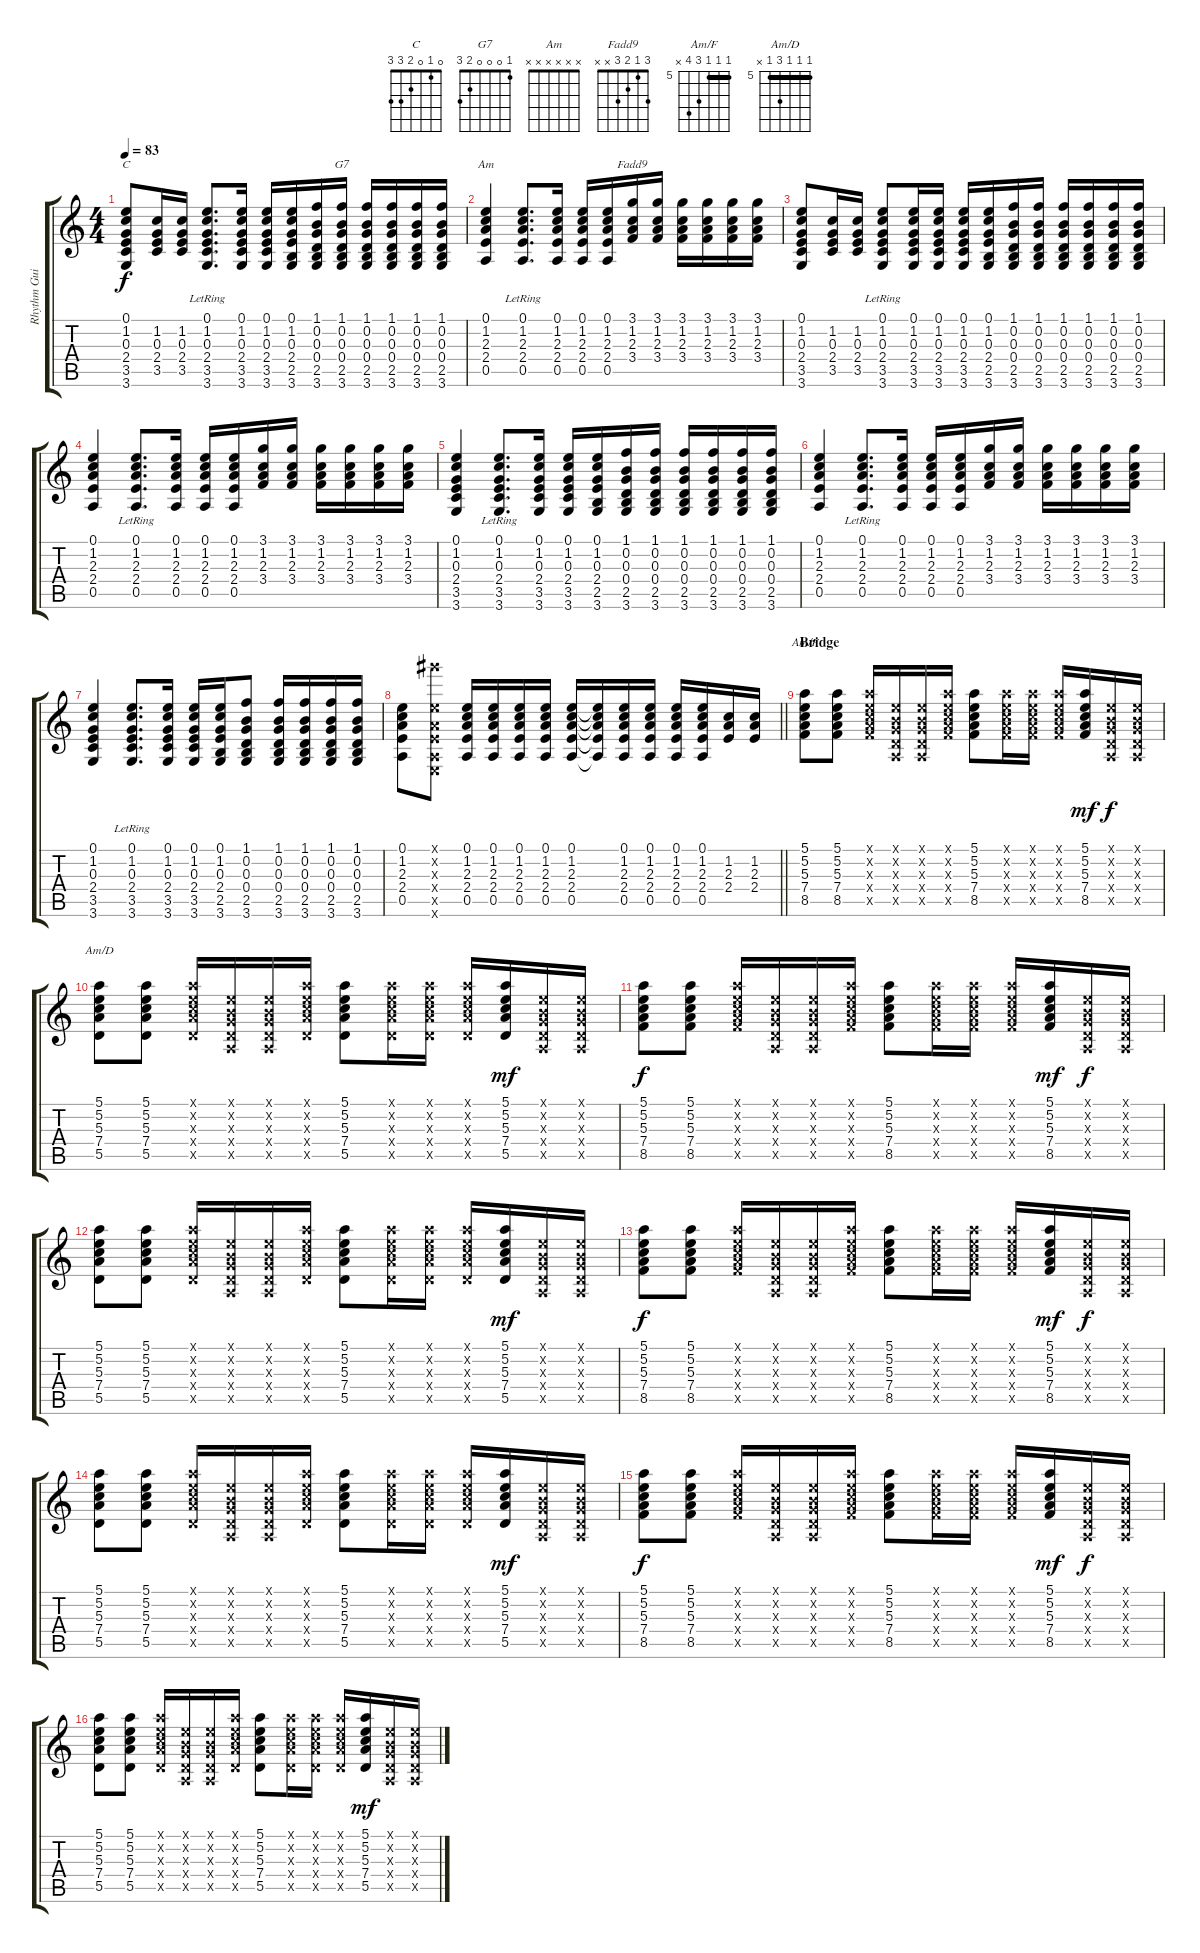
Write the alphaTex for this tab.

\track ("Rhythm Guitar" "Rhythm Gui") {solo instrument acousticguitarsteel}
\staff {score tabs}
\tuning (E4 B3 G3 D3 A2 E2) {hide}
\chord ("C" 0 1 0 2 3 3)
\chord ("G7" 1 0 0 0 2 3)
\chord ("Am" x x x x x x)
\chord ("Fadd9" 3 1 2 3 x x)
\chord ("Am/F" 5 5 5 7 8 x) {firstfret 5 barre 5}
\chord ("Am/D" 5 5 5 7 5 x) {firstfret 5 barre 5}
\ts (4 4)
\tempo 83
\clef g2
\ks c
(0.1 1.2 0.3 2.4 3.5 3.6).8{ch "C" dy f} (1.2 0.3 2.4 3.5).16 (1.2 0.3 2.4 3.5).16 (0.1{lr} 1.2{lr} 0.3{lr} 2.4{lr} 3.5{lr} 3.6{lr}).8{d} (0.1 1.2 0.3 2.4 3.5 3.6).16 (0.1 1.2 0.3 2.4 3.5 3.6).16 (0.1 1.2 0.3 2.4 2.5 3.6).16 (1.1 0.2 0.3 0.4 2.5 3.6).16 (1.1 0.2 0.3 0.4 2.5 3.6).16{ch "G7"} (1.1 0.2 0.3 0.4 2.5 3.6).16 (1.1 0.2 0.3 0.4 2.5 3.6).16 (1.1 0.2 0.3 0.4 2.5 3.6).16 (1.1 0.2 0.3 0.4 2.5 3.6).16 |
(0.1 1.2 2.3 2.4 0.5).4{ch "Am"} (0.1{lr} 1.2{lr} 2.3{lr} 2.4{lr} 0.5{lr}).8{d} (0.1 1.2 2.3 2.4 0.5).16 (0.1 1.2 2.3 2.4 0.5).16 (0.1 1.2 2.3 2.4 0.5).16 (3.1 1.2 2.3 3.4).16{ch "Fadd9"} (3.1 1.2 2.3 3.4).16 (3.1 1.2 2.3 3.4).16 (3.1 1.2 2.3 3.4).16 (3.1 1.2 2.3 3.4).16 (3.1 1.2 2.3 3.4).16 |
(0.1 1.2 0.3 2.4 3.5 3.6).8 (1.2 0.3 2.4 3.5).16 (1.2 0.3 2.4 3.5).16 (0.1{lr} 1.2{lr} 0.3{lr} 2.4{lr} 3.5{lr} 3.6{lr}).8 (0.1 1.2 0.3 2.4 3.5 3.6).16 (0.1 1.2 0.3 2.4 3.5 3.6).16 (0.1 1.2 0.3 2.4 3.5 3.6).16 (0.1 1.2 0.3 2.4 2.5 3.6).16 (1.1 0.2 0.3 0.4 2.5 3.6).16 (1.1 0.2 0.3 0.4 2.5 3.6).16 (1.1 0.2 0.3 0.4 2.5 3.6).16 (1.1 0.2 0.3 0.4 2.5 3.6).16 (1.1 0.2 0.3 0.4 2.5 3.6).16 (1.1 0.2 0.3 0.4 2.5 3.6).16 |
(0.1 1.2 2.3 2.4 0.5).4 (0.1{lr} 1.2{lr} 2.3{lr} 2.4{lr} 0.5{lr}).8{d} (0.1 1.2 2.3 2.4 0.5).16 (0.1 1.2 2.3 2.4 0.5).16 (0.1 1.2 2.3 2.4 0.5).16 (3.1 1.2 2.3 3.4).16 (3.1 1.2 2.3 3.4).16 (3.1 1.2 2.3 3.4).16 (3.1 1.2 2.3 3.4).16 (3.1 1.2 2.3 3.4).16 (3.1 1.2 2.3 3.4).16 |
(0.1 1.2 0.3 2.4 3.5 3.6).4 (0.1{lr} 1.2{lr} 0.3{lr} 2.4{lr} 3.5{lr} 3.6{lr}).8{d} (0.1 1.2 0.3 2.4 3.5 3.6).16 (0.1 1.2 0.3 2.4 3.5 3.6).16 (0.1 1.2 0.3 2.4 2.5 3.6).16 (1.1 0.2 0.3 0.4 2.5 3.6).16 (1.1 0.2 0.3 0.4 2.5 3.6).16 (1.1 0.2 0.3 0.4 2.5 3.6).16 (1.1 0.2 0.3 0.4 2.5 3.6).16 (1.1 0.2 0.3 0.4 2.5 3.6).16 (1.1 0.2 0.3 0.4 2.5 3.6).16 |
(0.1 1.2 2.3 2.4 0.5).4 (0.1{lr} 1.2{lr} 2.3{lr} 2.4{lr} 0.5{lr}).8{d} (0.1 1.2 2.3 2.4 0.5).16 (0.1 1.2 2.3 2.4 0.5).16 (0.1 1.2 2.3 2.4 0.5).16 (3.1 1.2 2.3 3.4).16 (3.1 1.2 2.3 3.4).16 (3.1 1.2 2.3 3.4).16 (3.1 1.2 2.3 3.4).16 (3.1 1.2 2.3 3.4).16 (3.1 1.2 2.3 3.4).16 |
(0.1 1.2 0.3 2.4 3.5 3.6).4 (0.1{lr} 1.2{lr} 0.3{lr} 2.4{lr} 3.5{lr} 3.6{lr}).8{d} (0.1 1.2 0.3 2.4 3.5 3.6).16 (0.1 1.2 0.3 2.4 3.5 3.6).16 (0.1 1.2 0.3 2.4 2.5 3.6).16 (1.1 0.2 0.3 0.4 2.5 3.6).8 (1.1 0.2 0.3 0.4 2.5 3.6).16 (1.1 0.2 0.3 0.4 2.5 3.6).16 (1.1 0.2 0.3 0.4 2.5 3.6).16 (1.1 0.2 0.3 0.4 2.5 3.6).16 |
\barLineRight lightlight
(0.1 1.2 2.3 2.4 0.5).8 (0.1{x} 21.2{x} 2.3{x} 2.4{x} 0.5{x} 0.6{x}).8 (0.1 1.2 2.3 2.4 0.5).16 (0.1 1.2 2.3 2.4 0.5).16 (0.1 1.2 2.3 2.4 0.5).16 (0.1 1.2 2.3 2.4 0.5).16 (0.1 1.2 2.3 2.4 0.5).16 (0.1{t} 1.2{t} 2.3{t} 2.4{t} 0.5{t}).16 (0.1 1.2 2.3 2.4 0.5).16 (0.1 1.2 2.3 2.4 0.5).16 (0.1 1.2 2.3 2.4 0.5).16 (0.1 1.2 2.3 2.4 0.5).16 (1.2 2.3 2.4).16 (1.2 2.3 2.4).16 |
\section ("" "Bridge")
(5.1 5.2 5.3 7.4 8.5).8{ch "Am/F"} (5.1 5.2 5.3 7.4 8.5).8 (5.1{x} 5.2{x} 5.3{x} 7.4{x} 8.5{x}).16 (0.1{x} 0.2{x} 0.3{x} 0.4{x} 0.5{x}).16 (0.1{x} 0.2{x} 0.3{x} 0.4{x} 0.5{x}).16 (5.1{x} 5.2{x} 5.3{x} 7.4{x} 8.5{x}).16 (5.1 5.2 5.3 7.4 8.5).8 (5.1{x} 5.2{x} 5.3{x} 7.4{x} 8.5{x}).16 (5.1{x} 5.2{x} 5.3{x} 7.4{x} 8.5{x}).16 (5.1{x} 5.2{x} 5.3{x} 7.4{x} 8.5{x}).16 (5.1 5.2 5.3 7.4 8.5).16{dy mf} (0.1{x} 0.2{x} 0.3{x} 0.4{x} 0.5{x}).16{dy f} (0.1{x} 0.2{x} 0.3{x} 0.4{x} 0.5{x}).16 |
(5.1 5.2 5.3 7.4 5.5).8{ch "Am/D"} (5.1 5.2 5.3 7.4 5.5).8 (5.1{x} 5.2{x} 5.3{x} 7.4{x} 5.5{x}).16 (0.1{x} 0.2{x} 0.3{x} 0.4{x} 0.5{x}).16 (0.1{x} 0.2{x} 0.3{x} 0.4{x} 0.5{x}).16 (5.1{x} 5.2{x} 5.3{x} 7.4{x} 5.5{x}).16 (5.1 5.2 5.3 7.4 5.5).8 (5.1{x} 5.2{x} 5.3{x} 7.4{x} 5.5{x}).16 (5.1{x} 5.2{x} 5.3{x} 7.4{x} 5.5{x}).16 (5.1{x} 5.2{x} 5.3{x} 7.4{x} 5.5{x}).16 (5.1 5.2 5.3 7.4 5.5).16{dy mf} (0.1{x} 0.2{x} 0.3{x} 0.4{x} 0.5{x}).16 (0.1{x} 0.2{x} 0.3{x} 0.4{x} 0.5{x}).16 |
(5.1 5.2 5.3 7.4 8.5).8{dy f} (5.1 5.2 5.3 7.4 8.5).8 (5.1{x} 5.2{x} 5.3{x} 7.4{x} 8.5{x}).16 (0.1{x} 0.2{x} 0.3{x} 0.4{x} 0.5{x}).16 (0.1{x} 0.2{x} 0.3{x} 0.4{x} 0.5{x}).16 (5.1{x} 5.2{x} 5.3{x} 7.4{x} 8.5{x}).16 (5.1 5.2 5.3 7.4 8.5).8 (5.1{x} 5.2{x} 5.3{x} 7.4{x} 8.5{x}).16 (5.1{x} 5.2{x} 5.3{x} 7.4{x} 8.5{x}).16 (5.1{x} 5.2{x} 5.3{x} 7.4{x} 8.5{x}).16 (5.1 5.2 5.3 7.4 8.5).16{dy mf} (0.1{x} 0.2{x} 0.3{x} 0.4{x} 0.5{x}).16{dy f} (0.1{x} 0.2{x} 0.3{x} 0.4{x} 0.5{x}).16 |
(5.1 5.2 5.3 7.4 5.5).8 (5.1 5.2 5.3 7.4 5.5).8 (5.1{x} 5.2{x} 5.3{x} 7.4{x} 5.5{x}).16 (0.1{x} 0.2{x} 0.3{x} 0.4{x} 0.5{x}).16 (0.1{x} 0.2{x} 0.3{x} 0.4{x} 0.5{x}).16 (5.1{x} 5.2{x} 5.3{x} 7.4{x} 5.5{x}).16 (5.1 5.2 5.3 7.4 5.5).8 (5.1{x} 5.2{x} 5.3{x} 7.4{x} 5.5{x}).16 (5.1{x} 5.2{x} 5.3{x} 7.4{x} 5.5{x}).16 (5.1{x} 5.2{x} 5.3{x} 7.4{x} 5.5{x}).16 (5.1 5.2 5.3 7.4 5.5).16{dy mf} (0.1{x} 0.2{x} 0.3{x} 0.4{x} 0.5{x}).16 (0.1{x} 0.2{x} 0.3{x} 0.4{x} 0.5{x}).16 |
(5.1 5.2 5.3 7.4 8.5).8{dy f} (5.1 5.2 5.3 7.4 8.5).8 (5.1{x} 5.2{x} 5.3{x} 7.4{x} 8.5{x}).16 (0.1{x} 0.2{x} 0.3{x} 0.4{x} 0.5{x}).16 (0.1{x} 0.2{x} 0.3{x} 0.4{x} 0.5{x}).16 (5.1{x} 5.2{x} 5.3{x} 7.4{x} 8.5{x}).16 (5.1 5.2 5.3 7.4 8.5).8 (5.1{x} 5.2{x} 5.3{x} 7.4{x} 8.5{x}).16 (5.1{x} 5.2{x} 5.3{x} 7.4{x} 8.5{x}).16 (5.1{x} 5.2{x} 5.3{x} 7.4{x} 8.5{x}).16 (5.1 5.2 5.3 7.4 8.5).16{dy mf} (0.1{x} 0.2{x} 0.3{x} 0.4{x} 0.5{x}).16{dy f} (0.1{x} 0.2{x} 0.3{x} 0.4{x} 0.5{x}).16 |
(5.1 5.2 5.3 7.4 5.5).8 (5.1 5.2 5.3 7.4 5.5).8 (5.1{x} 5.2{x} 5.3{x} 7.4{x} 5.5{x}).16 (0.1{x} 0.2{x} 0.3{x} 0.4{x} 0.5{x}).16 (0.1{x} 0.2{x} 0.3{x} 0.4{x} 0.5{x}).16 (5.1{x} 5.2{x} 5.3{x} 7.4{x} 5.5{x}).16 (5.1 5.2 5.3 7.4 5.5).8 (5.1{x} 5.2{x} 5.3{x} 7.4{x} 5.5{x}).16 (5.1{x} 5.2{x} 5.3{x} 7.4{x} 5.5{x}).16 (5.1{x} 5.2{x} 5.3{x} 7.4{x} 5.5{x}).16 (5.1 5.2 5.3 7.4 5.5).16{dy mf} (0.1{x} 0.2{x} 0.3{x} 0.4{x} 0.5{x}).16 (0.1{x} 0.2{x} 0.3{x} 0.4{x} 0.5{x}).16 |
(5.1 5.2 5.3 7.4 8.5).8{dy f} (5.1 5.2 5.3 7.4 8.5).8 (5.1{x} 5.2{x} 5.3{x} 7.4{x} 8.5{x}).16 (0.1{x} 0.2{x} 0.3{x} 0.4{x} 0.5{x}).16 (0.1{x} 0.2{x} 0.3{x} 0.4{x} 0.5{x}).16 (5.1{x} 5.2{x} 5.3{x} 7.4{x} 8.5{x}).16 (5.1 5.2 5.3 7.4 8.5).8 (5.1{x} 5.2{x} 5.3{x} 7.4{x} 8.5{x}).16 (5.1{x} 5.2{x} 5.3{x} 7.4{x} 8.5{x}).16 (5.1{x} 5.2{x} 5.3{x} 7.4{x} 8.5{x}).16 (5.1 5.2 5.3 7.4 8.5).16{dy mf} (0.1{x} 0.2{x} 0.3{x} 0.4{x} 0.5{x}).16{dy f} (0.1{x} 0.2{x} 0.3{x} 0.4{x} 0.5{x}).16 |
(5.1 5.2 5.3 7.4 5.5).8 (5.1 5.2 5.3 7.4 5.5).8 (5.1{x} 5.2{x} 5.3{x} 7.4{x} 5.5{x}).16 (0.1{x} 0.2{x} 0.3{x} 0.4{x} 0.5{x}).16 (0.1{x} 0.2{x} 0.3{x} 0.4{x} 0.5{x}).16 (5.1{x} 5.2{x} 5.3{x} 7.4{x} 5.5{x}).16 (5.1 5.2 5.3 7.4 5.5).8 (5.1{x} 5.2{x} 5.3{x} 7.4{x} 5.5{x}).16 (5.1{x} 5.2{x} 5.3{x} 7.4{x} 5.5{x}).16 (5.1{x} 5.2{x} 5.3{x} 7.4{x} 5.5{x}).16 (5.1 5.2 5.3 7.4 5.5).16{dy mf} (0.1{x} 0.2{x} 0.3{x} 0.4{x} 0.5{x}).16 (0.1{x} 0.2{x} 0.3{x} 0.4{x} 0.5{x}).16
